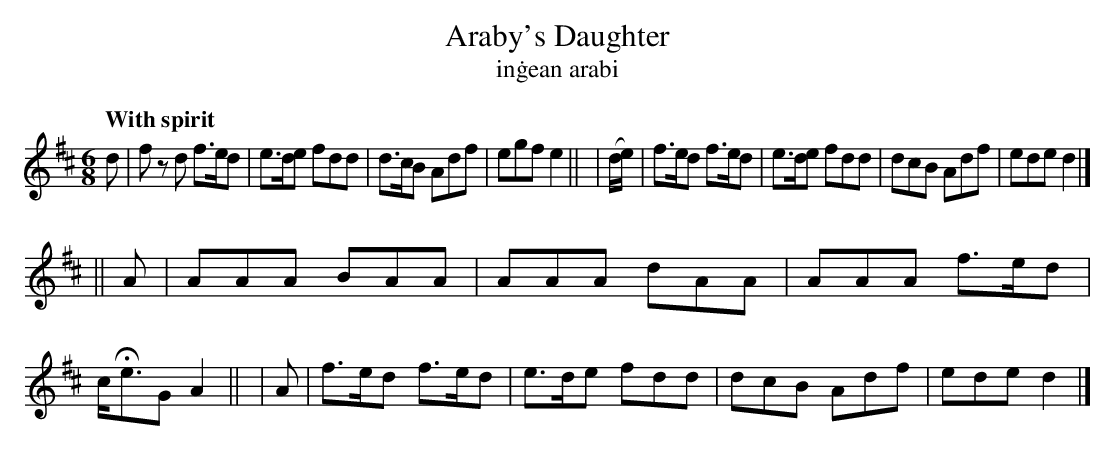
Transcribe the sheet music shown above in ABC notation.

X:1
T: Araby's Daughter
T: in\.gean arabi
Q: "With spirit"
M: 6/8
L: 1/8
K: D
   d     | f zd f>ed | e>de fdd | d>cB Adf | egf   e2 ||\
| (d/e/) | f>ed f>ed | e>de fdd | dcB  Adf | ede   d2 |]
|| A     | AAA  BAA  | AAA  dAA | AAA f>ed | c<HeG A2 ||\
|  A     | f>ed f>ed | e>de fdd | dcB  Adf | ede   d2 |]
